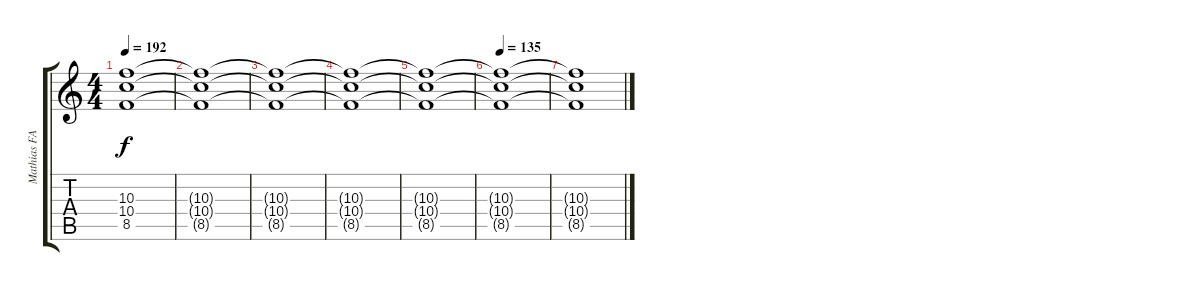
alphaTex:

\track ("Mathias FARM" "Mathias FA") {instrument distortionguitar}
\staff {score tabs}
\tuning (E4 B3 G3 D3 A2 E2) {hide}
\ts (4 4)
\tempo 192
\clef g2
\ks c
(10.3{t} 10.4{t} 8.5{t}).1{dy f} |
(10.3{t} 10.4{t} 8.5{t}).1 |
(10.3{t} 10.4{t} 8.5{t}).1 |
(10.3{t} 10.4{t} 8.5{t}).1 |
(10.3{t} 10.4{t} 8.5{t}).1 |
\tempo 135
(10.3{t} 10.4{t} 8.5{t}).1 |
(10.3{t} 10.4{t} 8.5{t}).1
